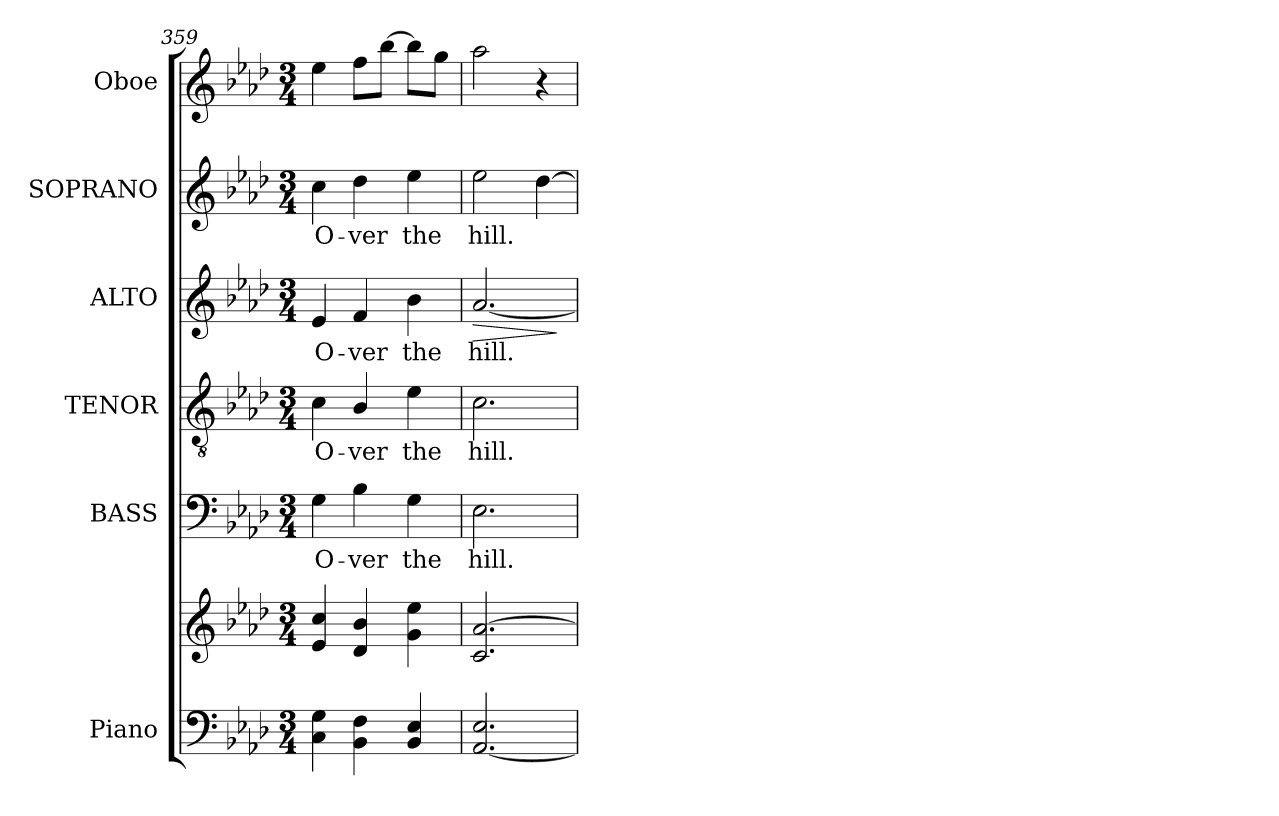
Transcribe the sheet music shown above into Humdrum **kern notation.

**kern	**kern	**kern	**text	**kern	**text	**kern	**text	**dynam	**kern	**text	**kern
*part6	*part6	*part5	*part5	*part4	*part4	*part3	*part3	*part3	*part2	*part2	*part1
*staff7	*staff6	*staff5	*staff5	*staff4	*staff4	*staff3	*staff3	*staff3	*staff2	*staff2	*staff1
*I"Piano	*	*I"BASS	*	*I"TENOR	*	*I"ALTO	*	*	*I"SOPRANO	*	*I"Oboe
*I'Pno.	*	*I'B.	*	*I'T.	*	*I'A.	*	*	*I'S.	*	*I'Ob.
*clefF4	*clefG2	*clefF4	*	*clefGv2	*	*clefG2	*	*	*clefG2	*	*clefG2
*	*	*	*	*ITrd7c12	*	*	*	*	*	*	*
*k[b-e-a-d-]	*k[b-e-a-d-]	*k[b-e-a-d-]	*	*k[b-e-a-d-]	*	*k[b-e-a-d-]	*	*	*k[b-e-a-d-]	*	*k[b-e-a-d-]
*A-:	*A-:	*A-:	*	*A-:	*	*A-:	*	*	*A-:	*	*A-:
*M3/4	*M3/4	*M3/4	*	*M3/4	*	*M3/4	*	*	*M3/4	*	*M3/4
=359	=359	=359	=359	=359	=359	=359	=359	=359	=359	=359	=359
!	!	!	!LO:LY:b:color=#000000	!	!	!	!	!	!	!	!
!	!	!	!	!	!LO:LY:b:color=#000000	!	!	!	!	!	!
!	!	!	!	!	!	!	!LO:LY:b:color=#000000	!	!	!	!
!	!	!	!	!	!	!	!	!	!	!LO:LY:b:color=#000000	!
4Ci\ 4Gi	4e-i/ 4cci	4Gi\	O-	4Ci\	O-	4e-i/	O-	.	4cci\	O-	4ee-i\
!	!	!	!LO:LY:b:color=#000000	!	!	!	!	!	!	!	!
!	!	!	!	!	!LO:LY:b:color=#000000	!	!	!	!	!	!
!	!	!	!	!	!	!	!LO:LY:b:color=#000000	!	!	!	!
!	!	!	!	!	!	!	!	!	!	!LO:LY:b:color=#000000	!
4BB-i\ 4Fi	4d-i/ 4b-i	4B-i\	-ver	4BB-i/	-ver	4fi/	-ver	.	4dd-i\	-ver	8ffi\L
.	.	.	.	.	.	.	.	.	.	.	[8bb-i\J
!	!	!	!LO:LY:b:color=#000000	!	!	!	!	!	!	!	!
!	!	!	!	!	!LO:LY:b:color=#000000	!	!	!	!	!	!
!	!	!	!	!	!	!	!LO:LY:b:color=#000000	!	!	!	!
!	!	!	!	!	!	!	!	!	!	!LO:LY:b:color=#000000	!
4BB-i/ 4E-i	4gi\ 4ee-i	4Gi\	the	4E-i\	the	4b-i\	the	.	4ee-i\	the	8bb-i\L]
.	.	.	.	.	.	.	.	.	.	.	8ggi\J
=360	=360	=360	=360	=360	=360	=360	=360	=360	=360	=360	=360
!	!	!	!LO:LY:b:color=#000000	!	!	!	!	!	!	!	!
!	!	!	!	!	!LO:LY:b:color=#000000	!	!	!	!	!	!
!	!	!	!	!	!	!	!LO:LY:b:color=#000000	!LO:HP:b	!	!	!
!	!	!	!	!	!	!	!	!	!	!LO:LY:b:color=#000000	!
[2.AA-i/ 2.E-i	2.ci/ [2.a-i	2.E-i\	hill.	2.Ci\	hill.	[2.a-i/	hill.	>	2ee-i\	hill.	2aa-i\
.	.	.	.	.	.	.	.	.	[4dd-i\	.	4r
.	.	.	.	.	.	.	.	]	.	.	.
=	=	=	=	=	=	=	=	=	=	=	=
*-	*-	*-	*-	*-	*-	*-	*-	*-	*-	*-	*-
